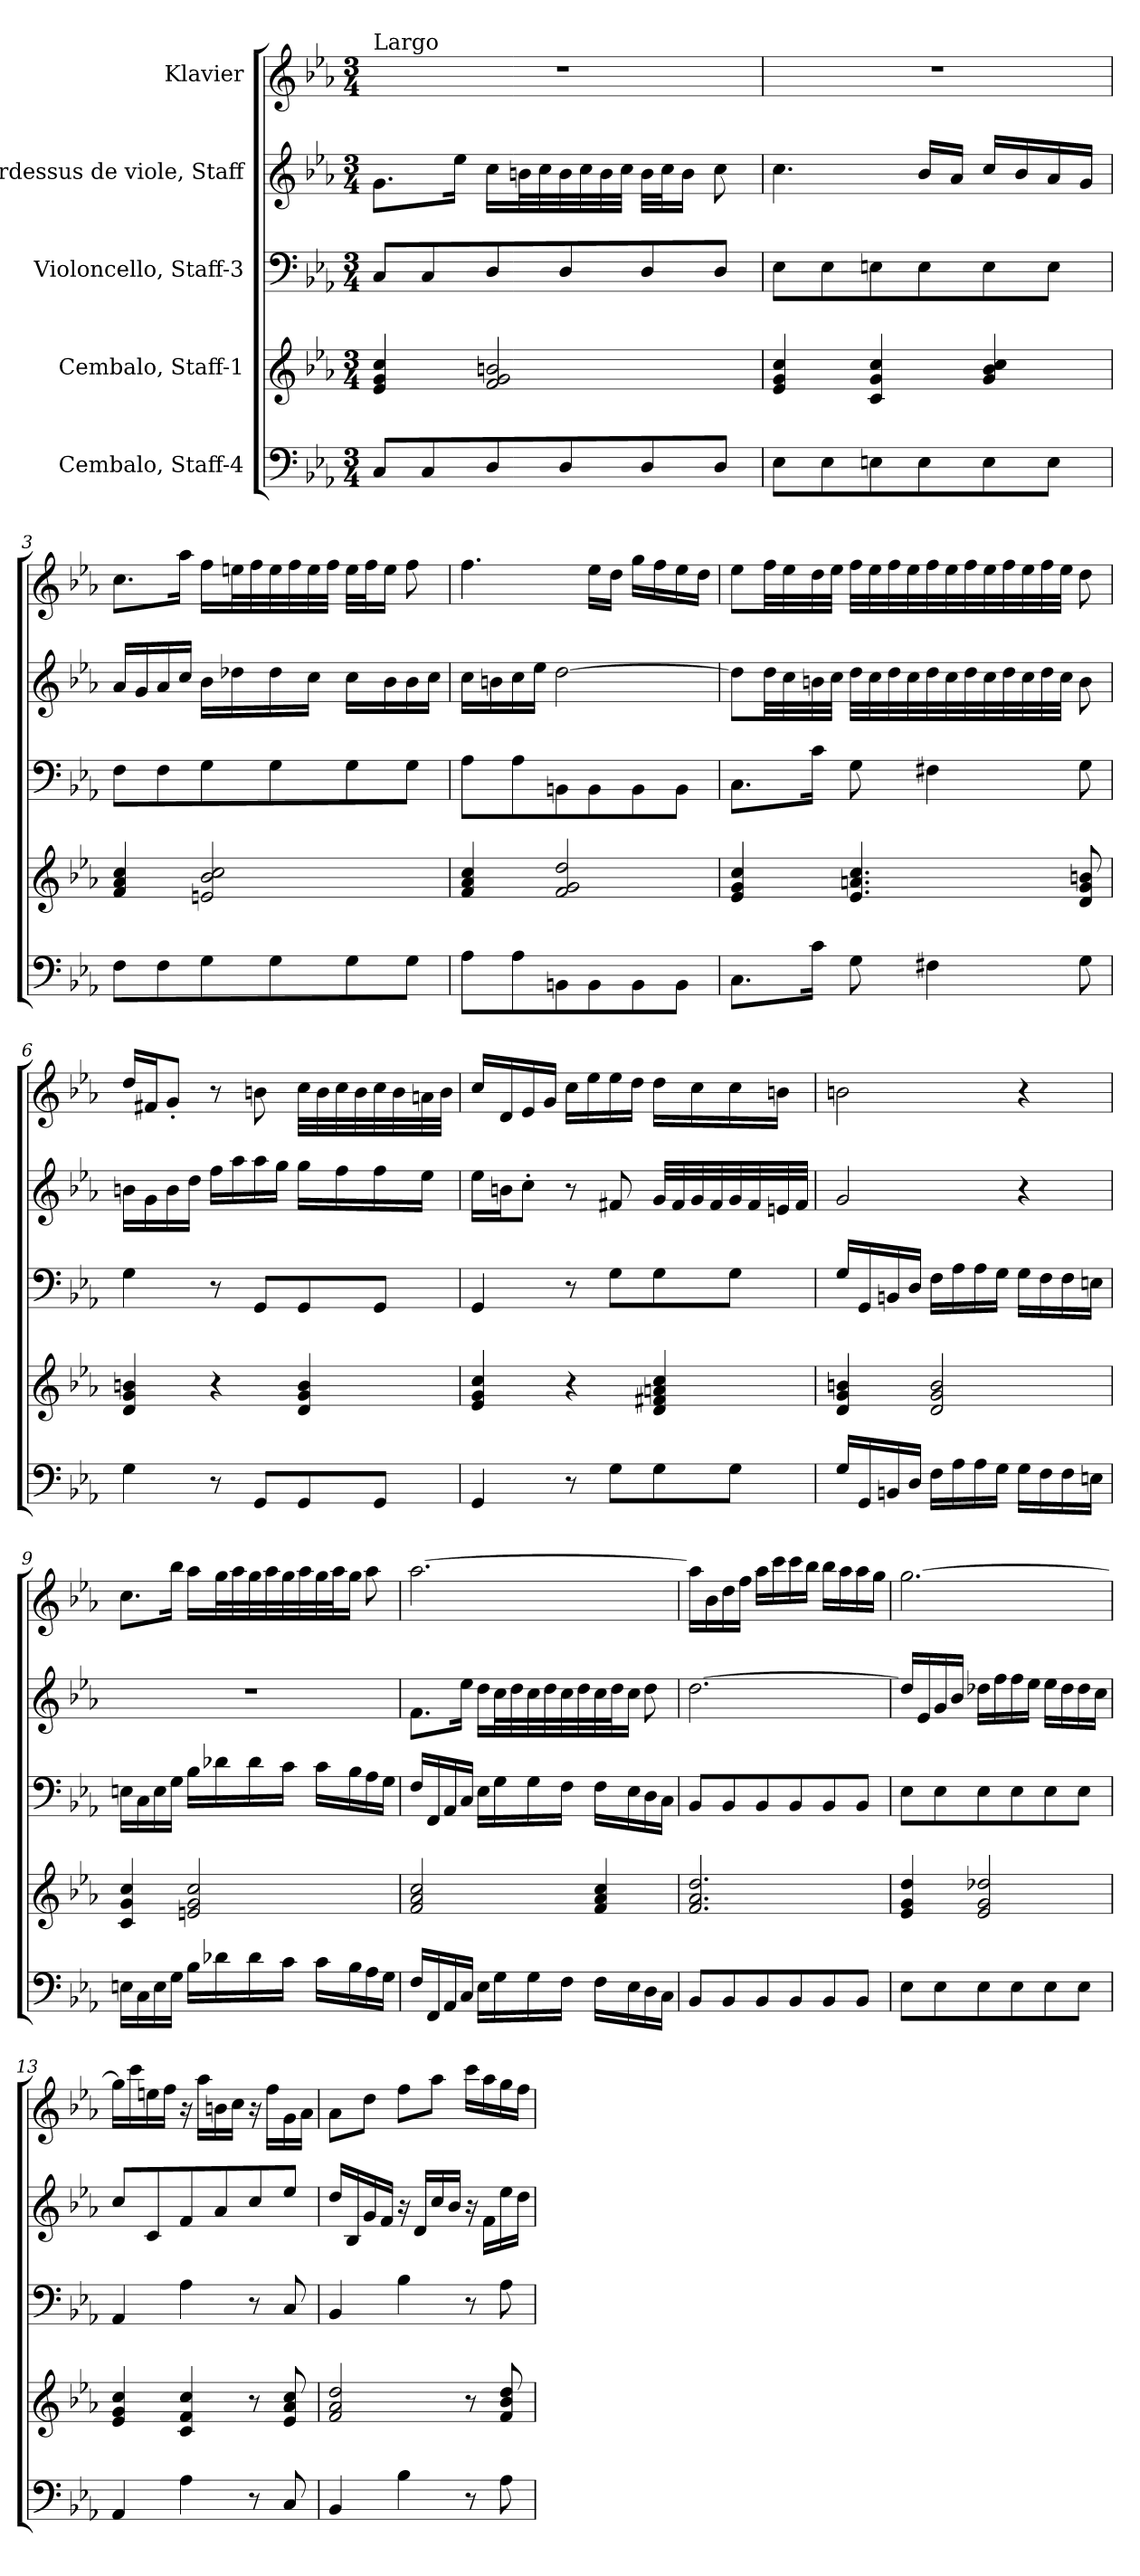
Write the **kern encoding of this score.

**kern	**kern	**kern	**kern	**kern
*part5	*part4	*part3	*part2	*part1
*staff5	*staff4	*staff3	*staff2	*staff1
*I"Cembalo, Staff-4	*I"Cembalo, Staff-1	*I"Violoncello, Staff-3	*I"Pardessus de viole, Staff	*I"Klavier
*clefF4	*clefG2	*clefF4	*clefG2	*clefG2
*ITrd7c12	*	*	*	*
*k[b-e-a-]	*k[b-e-a-]	*k[b-e-a-]	*k[b-e-a-]	*k[b-e-a-]
*M3/4	*M3/4	*M3/4	*M3/4	*M3/4
*MM47	*MM47	*MM47	*MM47	*MM47
=1	=1	=1	=1	=1
!	!	!	!	!LO:TX:a:t=Largo
8CC/L	4e-/ 4g/ 4cc/	8C/L	8.g\L	2.r
8CC/	.	8C/	.	.
.	.	.	16ee-\Jk	.
8DD/	2f/ 2g/ 2bn/	8D/	16cc\LL	.
.	.	.	32bn\L	.
.	.	.	32cc\	.
8DD/	.	8D/	32b\	.
.	.	.	32cc\	.
.	.	.	32b\	.
.	.	.	32cc\JJJ	.
8DD/	.	8D/	32b\LLL	.
.	.	.	32cc\J	.
.	.	.	16b\JJ	.
8DD/J	.	8D/J	8cc\	.
=2	=2	=2	=2	=2
8EE-\L	4e-/ 4g/ 4cc/	8E-\L	4.cc\	2.r
8EE-\	.	8E-\	.	.
8EEn\	4c/ 4g/ 4cc/	8En\	.	.
8EE\	.	8E\	16b-/LL	.
.	.	.	16a-/JJ	.
8EE\	4g/ 4b-/ 4cc/	8E\	16cc/LL	.
.	.	.	16b-/	.
8EE\J	.	8E\J	16a-/	.
.	.	.	16g/JJ	.
=3	=3	=3	=3	=3
8FF\L	4f/ 4a-/ 4cc/	8F\L	16a-/LL	8.cc\L
.	.	.	16g/	.
8FF\	.	8F\	16a-/	.
.	.	.	16cc/JJ	16aa-\Jk
8GG\	2en/ 2b-/ 2cc/	8G\	16b-\LL	16ff\LL
.	.	.	16dd-X\	32een\L
.	.	.	.	32ff\
8GG\	.	8G\	16dd-\	32ee\
.	.	.	.	32ff\
.	.	.	16cc\JJ	32ee\
.	.	.	.	32ff\JJJ
8GG\	.	8G\	16cc\LL	32ee\LLL
.	.	.	.	32ff\J
.	.	.	16b-\	16ee\JJ
8GG\J	.	8G\J	16b-\	8ff\
.	.	.	16cc\JJ	.
!!LO:LB:g=z
=4	=4	=4	=4	=4
8AA-\L	4f/ 4a-/ 4cc/	8A-\L	16cc\LL	4.ff\
.	.	.	16bn\	.
8AA-\	.	8A-\	16cc\	.
.	.	.	16ee-\JJ	.
8BBBn\	2f/ 2g/ 2dd/	8BBn\	[2dd\	.
8BBB\	.	8BB\	.	16ee-\LL
.	.	.	.	16dd\JJ
8BBB\	.	8BB\	.	16gg\LL
.	.	.	.	16ff\
8BBB\J	.	8BB\J	.	16ee-\
.	.	.	.	16dd\JJ
=5	=5	=5	=5	=5
8.CC\L	4e-/ 4g/ 4cc/	8.C\L	8dd\L]	8ee-\L
.	.	.	32dd\LL	32ff\LL
.	.	.	32cc\	32ee-\
16C\Jk	.	16c\Jk	32bn\	32dd\
.	.	.	32cc\JJJ	32ee-\JJJ
8GG\	4.e-/ 4.an/ 4.cc/	8G\	32dd\LLL	32ff\LLL
.	.	.	32cc\	32ee-\
.	.	.	32dd\	32ff\
.	.	.	32cc\	32ee-\
4FF#X\	.	4F#X\	32dd\	32ff\
.	.	.	32cc\	32ee-\
.	.	.	32dd\	32ff\
.	.	.	32cc\	32ee-\
.	.	.	32dd\	32ff\
.	.	.	32cc\	32ee-\
.	.	.	32dd\	32ff\
.	.	.	32cc\JJJ	32ee-\JJJ
8GG\	8d/ 8g/ 8bn/	8G\	8b\	8dd\
!!LO:PB:g=z
=6	=6	=6	=6	=6
4GG\	4d/ 4g/ 4bn/	4G\	16bn\LL	16dd/LL
.	.	.	16g\	16f#X/J
.	.	.	16b\	8g'/J
.	.	.	16dd\JJ	.
8r	4r	8r	16ff\LL	8r
.	.	.	16aa-\	.
8GGG/L	.	8GG/L	16aa-\	8bn\
.	.	.	16gg\JJ	.
8GGG/	4d/ 4g/ 4b/	8GG/	16gg\LL	32cc\LLL
.	.	.	.	32b\
.	.	.	16ff\	32cc\
.	.	.	.	32b\
8GGG/J	.	8GG/J	16ff\	32cc\
.	.	.	.	32b\
.	.	.	16ee-\JJ	32an\
.	.	.	.	32b\JJJ
=7	=7	=7	=7	=7
4GGG/	4e-/ 4g/ 4cc/	4GG/	16ee-\LL	16cc/LL
.	.	.	16bn\J	16d/
.	.	.	8cc'\J	16e-/
.	.	.	.	16g/JJ
8r	4r	8r	8r	16cc\LL
.	.	.	.	16ee-\
8GG\L	.	8G\L	8f#X/	16ee-\
.	.	.	.	16dd\JJ
8GG\	4d/ 4f#X/ 4an/ 4cc/	8G\	32g/LLL	16dd\LL
.	.	.	32f#/	.
.	.	.	32g/	16cc\
.	.	.	32f#/	.
8GG\J	.	8G\J	32g/	16cc\
.	.	.	32f#/	.
.	.	.	32en/	16bn\JJ
.	.	.	32f#/JJJ	.
!!LO:LB:g=z
=8	=8	=8	=8	=8
16GG/LL	4d/ 4g/ 4bn/	16G/LL	2g/	2bn\
16GGG/	.	16GG/	.	.
16BBBn/	.	16BBn/	.	.
16DD/JJ	.	16D/JJ	.	.
16FF\LL	2d/ 2g/ 2b/	16F\LL	.	.
16AA-\	.	16A-\	.	.
16AA-\	.	16A-\	.	.
16GG\JJ	.	16G\JJ	.	.
16GG\LL	.	16G\LL	4r	4r
16FF\	.	16F\	.	.
16FF\	.	16F\	.	.
16EEn\JJ	.	16En\JJ	.	.
=9	=9	=9	=9	=9
16EEn\LL	4c/ 4g/ 4cc/	16En\LL	2.r	8.cc\L
16CC\	.	16C\	.	.
16EE\	.	16E\	.	.
16GG\JJ	.	16G\JJ	.	16bb-\Jk
16BB-\LL	2en/ 2g/ 2cc/	16B-\LL	.	16aa-\LL
16D-X\	.	16d-X\	.	32gg\L
.	.	.	.	32aa-\
16D-\	.	16d-\	.	32gg\
.	.	.	.	32aa-\
16C\JJ	.	16c\JJ	.	32gg\
.	.	.	.	32aa-\
16C\LL	.	16c\LL	.	32gg\
.	.	.	.	32aa-\J
16BB-\	.	16B-\	.	16gg\JJ
16AA-\	.	16A-\	.	8aa-\
16GG\JJ	.	16G\JJ	.	.
!!LO:PB:g=z
=10	=10	=10	=10	=10
16FF/LL	2f/ 2a-/ 2cc/	16F/LL	8.f\L	[2.aa-\
16FFF/	.	16FF/	.	.
16AAA-/	.	16AA-/	.	.
16CC/JJ	.	16C/JJ	16ee-\Jk	.
16EE-\LL	.	16E-\LL	16dd\LL	.
16GG\	.	16G\	32cc\L	.
.	.	.	32dd\	.
16GG\	.	16G\	32cc\	.
.	.	.	32dd\	.
16FF\JJ	.	16F\JJ	32cc\	.
.	.	.	32dd\	.
16FF\LL	4f/ 4a-/ 4cc/	16F\LL	32cc\	.
.	.	.	32dd\J	.
16EE-\	.	16E-\	16cc\JJ	.
16DD\	.	16D\	8dd\	.
16CC\JJ	.	16C\JJ	.	.
=11	=11	=11	=11	=11
8BBB-/L	2.f/ 2.a-/ 2.dd/	8BB-/L	[2.dd\	16aa-\LL]
.	.	.	.	16b-\
8BBB-/	.	8BB-/	.	16dd\
.	.	.	.	16ff\JJ
8BBB-/	.	8BB-/	.	16aa-\LL
.	.	.	.	16ccc\
8BBB-/	.	8BB-/	.	16ccc\
.	.	.	.	16bb-\JJ
8BBB-/	.	8BB-/	.	16bb-\LL
.	.	.	.	16aa-\
8BBB-/J	.	8BB-/J	.	16aa-\
.	.	.	.	16gg\JJ
=12	=12	=12	=12	=12
8EE-\L	4e-/ 4g/ 4dd/	8E-\L	16dd/LL]	[2.gg\
.	.	.	16e-/	.
8EE-\	.	8E-\	16g/	.
.	.	.	16b-/JJ	.
8EE-\	2e-/ 2g/ 2dd-X/	8E-\	16dd-X\LL	.
.	.	.	16ff\	.
8EE-\	.	8E-\	16ff\	.
.	.	.	16ee-\JJ	.
8EE-\	.	8E-\	16ee-\LL	.
.	.	.	16dd-\	.
8EE-\J	.	8E-\J	16dd-\	.
.	.	.	16cc\JJ	.
!!LO:LB:g=z
=13	=13	=13	=13	=13
4AAA-/	4e-/ 4g/ 4cc/	4AA-/	8cc/L	16gg\LL]
.	.	.	.	16ccc\
.	.	.	8c/	16een\
.	.	.	.	16ff\JJ
4AA-\	4c/ 4f/ 4cc/	4A-\	8f/	16r
.	.	.	.	16aa-\LL
.	.	.	8a-/	16bn\
.	.	.	.	16cc\JJ
8r	8r	8r	8cc/	16r
.	.	.	.	16ff\LL
8CC/	8e-/ 8a-/ 8cc/	8C/	8ee-/J	16g\
.	.	.	.	16a-\JJ
=14	=14	=14	=14	=14
4BBB-/	2f/ 2a-/ 2dd/	4BB-/	16dd/LL	8a-\L
.	.	.	16B-/	.
.	.	.	16g/	8dd\J
.	.	.	16f/JJ	.
4BB-\	.	4B-\	16r	8ff\L
.	.	.	16d/LL	.
.	.	.	16cc/	8aa-\J
.	.	.	16b-/JJ	.
8r	8r	8r	16r	16ccc\LL
.	.	.	16f\LL	16aa-\
8AA-\	8f/ 8b-/ 8dd/	8A-\	16ee-\	16gg\
.	.	.	16dd\JJ	16ff\JJ
=	=	=	=	=
*-	*-	*-	*-	*-
